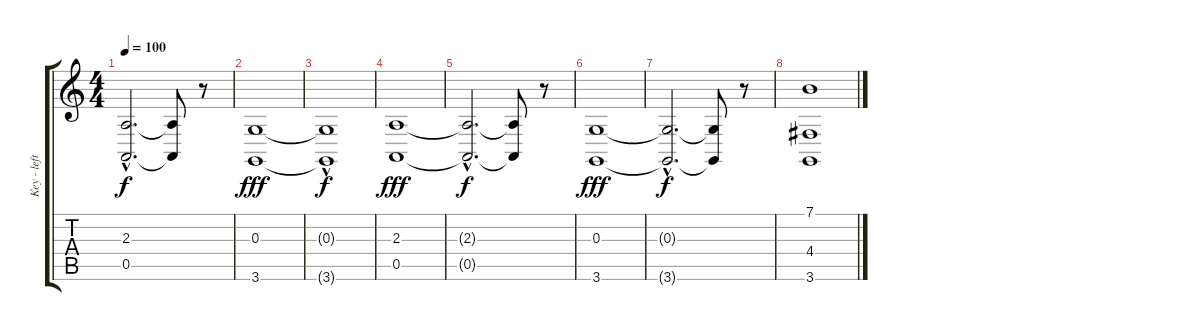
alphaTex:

\track ("Key - left" "Key - left") {instrument synthstrings1}
\staff {score tabs}
\tuning (E4 B3 G3 D3 A2 E2) {hide}
\ts (4 4)
\tempo 100
\clef g2
\ks c
(2.3{hac t} 0.5{hac t}).2{d dy f} (2.3{t} 0.5{t}).8 r.8 |
(0.3 3.6).1{dy fff} |
(0.3{t} 3.6{hac t}).1{dy f} |
(2.3 0.5).1{dy fff} |
(2.3{hac t} 0.5{hac t}).2{d dy f} (2.3{t} 0.5{t}).8 r.8 |
(0.3 3.6).1{dy fff} |
(0.3{hac t} 3.6{hac t}).2{d dy f} (0.3{t} 3.6{t}).8 r.8 |
(7.1 4.4 3.6).1{instrument synthstrings1}
